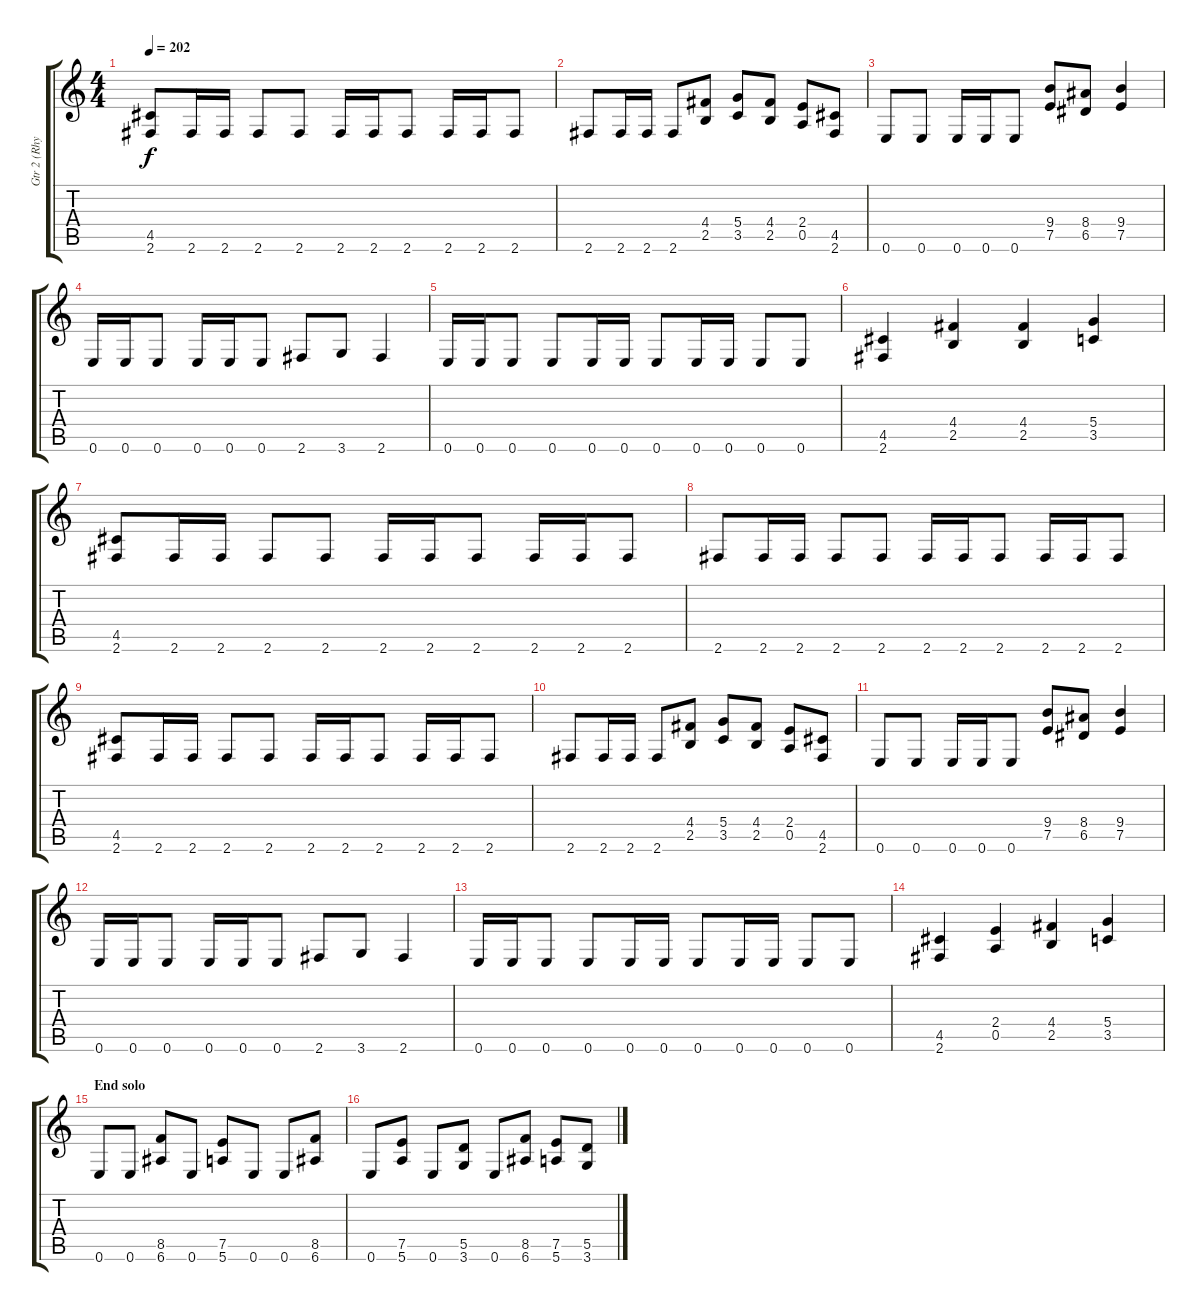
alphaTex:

\track ("Gtr 2 (Rhythm)" "Gtr 2 (Rhy") {instrument distortionguitar}
\staff {score tabs}
\tuning (E4 B3 G3 D3 A2 E2) {hide}
\ts (4 4)
\tempo 202
\clef g2
\ks c
(4.5 2.6).8{dy f} 2.6.16 2.6.16 2.6.8 2.6.8 2.6.16 2.6.16 2.6.8 2.6.16 2.6.16 2.6.8 |
2.6.8 2.6.16 2.6.16 2.6.8 (4.4 2.5).8 (5.4 3.5).8 (4.4 2.5).8 (2.4 0.5).8 (4.5 2.6).8 |
0.6.8 0.6.8 0.6.16 0.6.16 0.6.8 (9.4 7.5).8 (8.4 6.5).8 (9.4 7.5).4 |
0.6.16 0.6.16 0.6.8 0.6.16 0.6.16 0.6.8 2.6.8 3.6.8 2.6.4 |
0.6.16 0.6.16 0.6.8 0.6.8 0.6.16 0.6.16 0.6.8 0.6.16 0.6.16 0.6.8 0.6.8 |
(4.5 2.6).4 (4.4 2.5).4 (4.4 2.5).4 (5.4 3.5).4 |
(4.5 2.6).8 2.6.16 2.6.16 2.6.8 2.6.8 2.6.16 2.6.16 2.6.8 2.6.16 2.6.16 2.6.8 |
2.6.8 2.6.16 2.6.16 2.6.8 2.6.8 2.6.16 2.6.16 2.6.8 2.6.16 2.6.16 2.6.8 |
(4.5 2.6).8 2.6.16 2.6.16 2.6.8 2.6.8 2.6.16 2.6.16 2.6.8 2.6.16 2.6.16 2.6.8 |
2.6.8 2.6.16 2.6.16 2.6.8 (4.4 2.5).8 (5.4 3.5).8 (4.4 2.5).8 (2.4 0.5).8 (4.5 2.6).8 |
0.6.8 0.6.8 0.6.16 0.6.16 0.6.8 (9.4 7.5).8 (8.4 6.5).8 (9.4 7.5).4 |
0.6.16 0.6.16 0.6.8 0.6.16 0.6.16 0.6.8 2.6.8 3.6.8 2.6.4 |
0.6.16 0.6.16 0.6.8 0.6.8 0.6.16 0.6.16 0.6.8 0.6.16 0.6.16 0.6.8 0.6.8 |
(4.5 2.6).4 (2.4 0.5).4 (4.4 2.5).4 (5.4 3.5).4 |
\section ("" "End solo")
0.6.8 0.6.8 (8.5 6.6).8 0.6.8 (7.5 5.6).8 0.6.8 0.6.8 (8.5 6.6).8 |
0.6.8 (7.5 5.6).8 0.6.8 (5.5 3.6).8 0.6.8 (8.5 6.6).8 (7.5 5.6).8 (5.5 3.6).8
